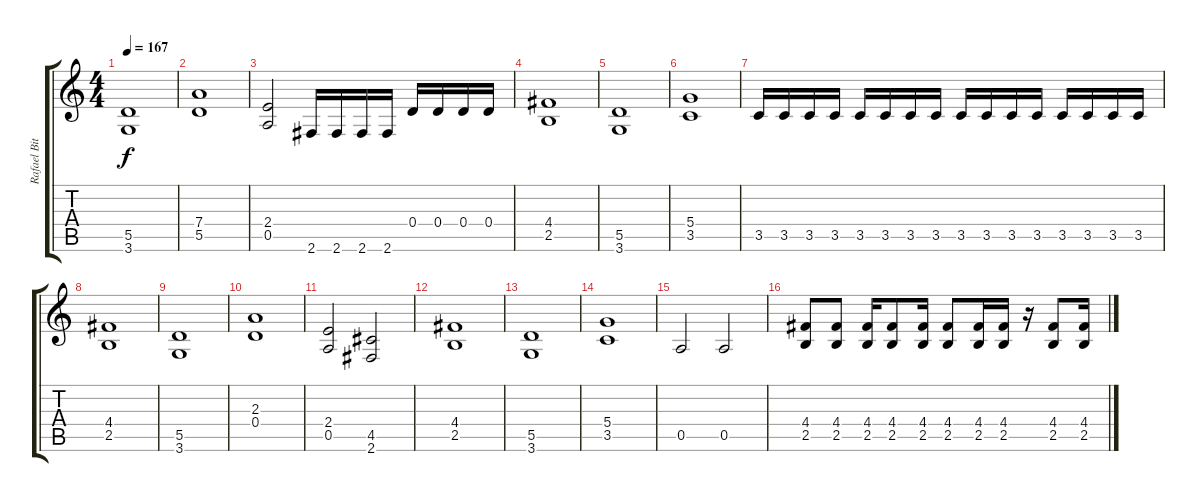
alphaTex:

\track ("Rafael Bittencourt" "Rafael Bit") {instrument distortionguitar}
\staff {score tabs}
\tuning (E4 B3 G3 D3 A2 E2) {hide}
\ts (4 4)
\tempo 167
\clef g2
\ks c
(5.5 3.6).1{dy f} |
(7.4 5.5).1 |
(2.4 0.5).2 2.6.16 2.6.16 2.6.16 2.6.16 0.4.16 0.4.16 0.4.16 0.4.16 |
(4.4 2.5).1 |
(5.5 3.6).1 |
(5.4 3.5).1 |
3.5.16 3.5.16 3.5.16 3.5.16 3.5.16 3.5.16 3.5.16 3.5.16 3.5.16 3.5.16 3.5.16 3.5.16 3.5.16 3.5.16 3.5.16 3.5.16 |
(4.4 2.5).1 |
(5.5 3.6).1 |
(2.3 0.4).1 |
(2.4 0.5).2 (4.5 2.6).2 |
(4.4 2.5).1 |
(5.5 3.6).1 |
(5.4 3.5).1 |
0.5.2 0.5.2 |
(4.4 2.5).8 (4.4 2.5).8 (4.4 2.5).16 (4.4 2.5).8 (4.4 2.5).16 (4.4 2.5).8 (4.4 2.5).16 (4.4 2.5).16 r.16 (4.4 2.5).8 (4.4 2.5).16
